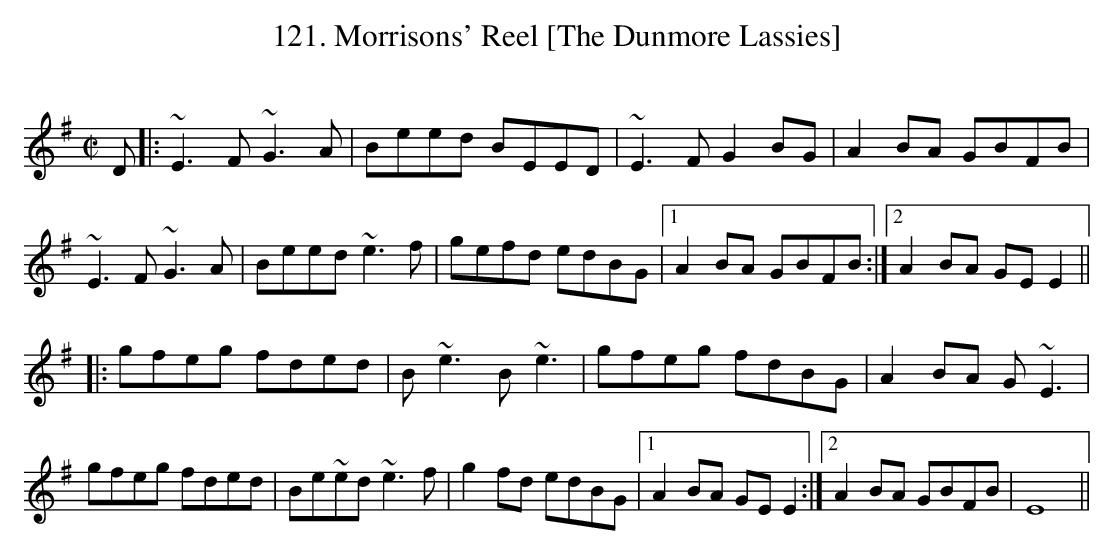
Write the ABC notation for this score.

X:1
T:121. Morrisons' Reel [The Dunmore Lassies]
M:C|
L:1/8
K:Em
D|:~E3F ~G3A|Beed BEED|~E3F G2BG|A2BA GBFB|
~E3F ~G3A|Beed ~e3f|gefd edBG|1 A2BA GBFB:|2 A2BA GEE2||
|:gfeg fded|B~e3 B~e3|gfeg fdBG|A2BA G~E3|
gfeg fded|Be~ed ~e3f|g2fd edBG|1 A2BA GEE2:|2 A2BA GBFB|E8||
